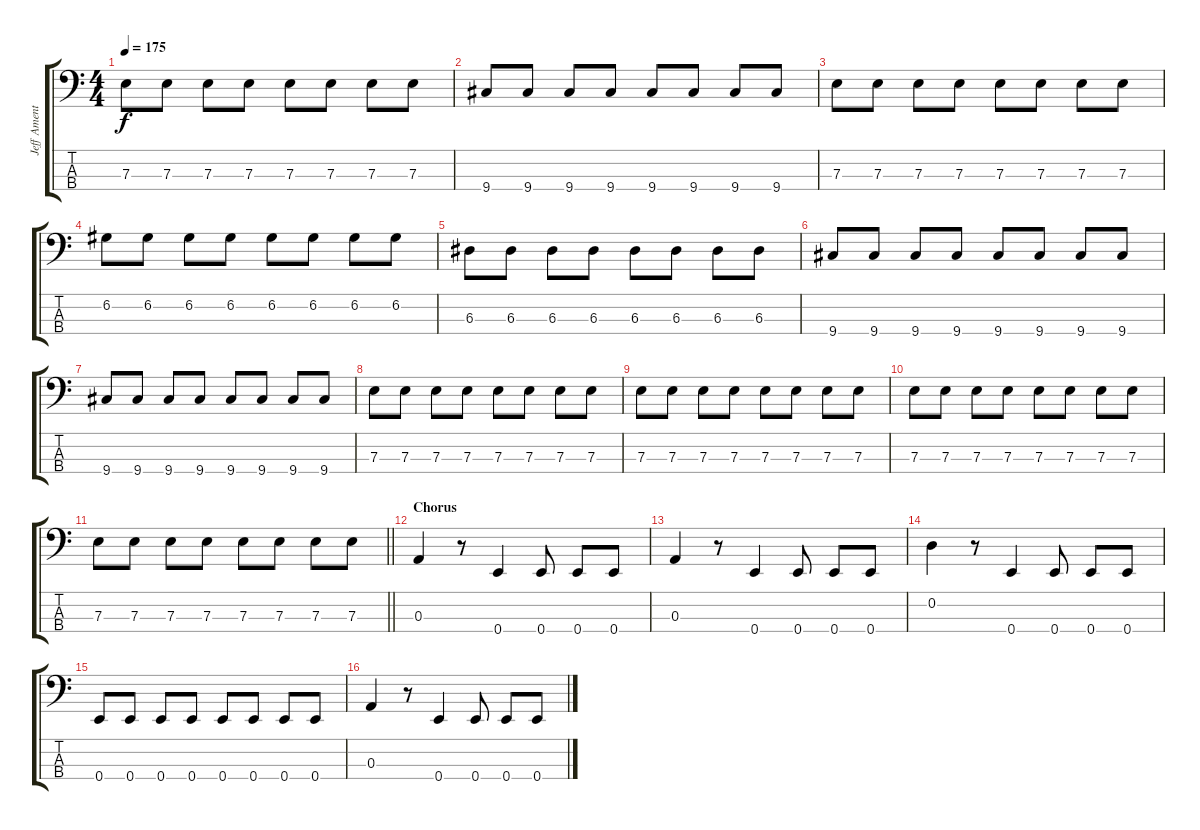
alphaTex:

\track ("Jeff Ament" "Jeff Ament") {instrument electricbassfinger}
\staff {score tabs}
\tuning (G2 D2 A1 E1) {hide}
\ts (4 4)
\tempo 175
\clef f4
\ks c
7.3.8{dy f} 7.3.8 7.3.8 7.3.8 7.3.8 7.3.8 7.3.8 7.3.8 |
9.4.8 9.4.8 9.4.8 9.4.8 9.4.8 9.4.8 9.4.8 9.4.8 |
7.3.8 7.3.8 7.3.8 7.3.8 7.3.8 7.3.8 7.3.8 7.3.8 |
6.2.8 6.2.8 6.2.8 6.2.8 6.2.8 6.2.8 6.2.8 6.2.8 |
6.3.8 6.3.8 6.3.8 6.3.8 6.3.8 6.3.8 6.3.8 6.3.8 |
9.4.8 9.4.8 9.4.8 9.4.8 9.4.8 9.4.8 9.4.8 9.4.8 |
9.4.8 9.4.8 9.4.8 9.4.8 9.4.8 9.4.8 9.4.8 9.4.8 |
7.3.8 7.3.8 7.3.8 7.3.8 7.3.8 7.3.8 7.3.8 7.3.8 |
7.3.8 7.3.8 7.3.8 7.3.8 7.3.8 7.3.8 7.3.8 7.3.8 |
7.3.8 7.3.8 7.3.8 7.3.8 7.3.8 7.3.8 7.3.8 7.3.8 |
\barLineRight lightlight
7.3.8 7.3.8 7.3.8 7.3.8 7.3.8 7.3.8 7.3.8 7.3.8 |
\section ("" "Chorus")
0.3.4 r.8 0.4.4 0.4.8 0.4.8 0.4.8 |
0.3.4 r.8 0.4.4 0.4.8 0.4.8 0.4.8 |
0.2.4 r.8 0.4.4 0.4.8 0.4.8 0.4.8 |
0.4.8 0.4.8 0.4.8 0.4.8 0.4.8 0.4.8 0.4.8 0.4.8 |
0.3.4 r.8 0.4.4 0.4.8 0.4.8 0.4.8
